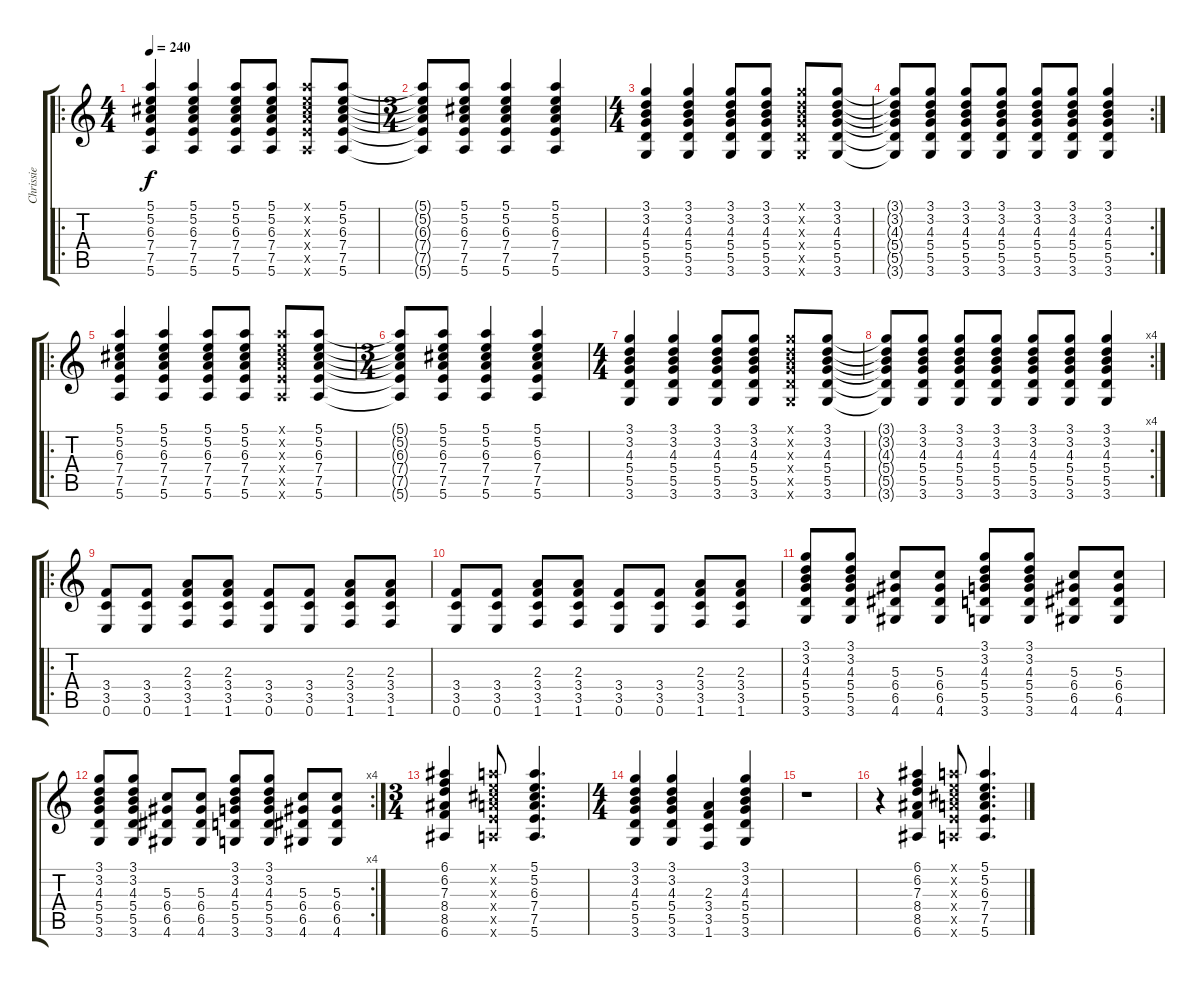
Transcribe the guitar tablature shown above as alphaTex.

\track ("Chrissie" "Chrissie") {instrument electricguitarclean}
\staff {score tabs}
\tuning (E4 B3 G3 D3 A2 E2) {hide}
\ro
\ts (4 4)
\tempo 240
\clef g2
\ks c
(5.1 5.2 6.3 7.4 7.5 5.6).4{dy f} (5.1 5.2 6.3 7.4 7.5 5.6).4 (5.1 5.2 6.3 7.4 7.5 5.6).8 (5.1 5.2 6.3 7.4 7.5 5.6).8 (5.1{x} 5.2{x} 6.3{x} 7.4{x} 7.5{x} 5.6{x}).8 (5.1 5.2 6.3 7.4 7.5 5.6).8 |
\ts (3 4)
(5.1{t} 5.2{t} 6.3{t} 7.4{t} 7.5{t} 5.6{t}).8 (5.1 5.2 6.3 7.4 7.5 5.6).8 (5.1 5.2 6.3 7.4 7.5 5.6).4 (5.1 5.2 6.3 7.4 7.5 5.6).4 |
\ts (4 4)
(3.1 3.2 4.3 5.4 5.5 3.6).4 (3.1 3.2 4.3 5.4 5.5 3.6).4 (3.1 3.2 4.3 5.4 5.5 3.6).8 (3.1 3.2 4.3 5.4 5.5 3.6).8 (3.1{x} 3.2{x} 4.3{x} 5.4{x} 5.5{x} 3.6{x}).8 (3.1 3.2 4.3 5.4 5.5 3.6).8 |
\rc 2
(3.1{t} 3.2{t} 4.3{t} 5.4{t} 5.5{t} 3.6{t}).8 (3.1 3.2 4.3 5.4 5.5 3.6).8 (3.1 3.2 4.3 5.4 5.5 3.6).8 (3.1 3.2 4.3 5.4 5.5 3.6).8 (3.1 3.2 4.3 5.4 5.5 3.6).8 (3.1 3.2 4.3 5.4 5.5 3.6).8 (3.1 3.2 4.3 5.4 5.5 3.6).4 |
\ro
(5.1 5.2 6.3 7.4 7.5 5.6).4 (5.1 5.2 6.3 7.4 7.5 5.6).4 (5.1 5.2 6.3 7.4 7.5 5.6).8 (5.1 5.2 6.3 7.4 7.5 5.6).8 (5.1{x} 5.2{x} 6.3{x} 7.4{x} 7.5{x} 5.6{x}).8 (5.1 5.2 6.3 7.4 7.5 5.6).8 |
\ts (3 4)
(5.1{t} 5.2{t} 6.3{t} 7.4{t} 7.5{t} 5.6{t}).8 (5.1 5.2 6.3 7.4 7.5 5.6).8 (5.1 5.2 6.3 7.4 7.5 5.6).4 (5.1 5.2 6.3 7.4 7.5 5.6).4 |
\ts (4 4)
(3.1 3.2 4.3 5.4 5.5 3.6).4 (3.1 3.2 4.3 5.4 5.5 3.6).4 (3.1 3.2 4.3 5.4 5.5 3.6).8 (3.1 3.2 4.3 5.4 5.5 3.6).8 (3.1{x} 3.2{x} 4.3{x} 5.4{x} 5.5{x} 3.6{x}).8 (3.1 3.2 4.3 5.4 5.5 3.6).8 |
\rc 4
(3.1{t} 3.2{t} 4.3{t} 5.4{t} 5.5{t} 3.6{t}).8 (3.1 3.2 4.3 5.4 5.5 3.6).8 (3.1 3.2 4.3 5.4 5.5 3.6).8 (3.1 3.2 4.3 5.4 5.5 3.6).8 (3.1 3.2 4.3 5.4 5.5 3.6).8 (3.1 3.2 4.3 5.4 5.5 3.6).8 (3.1 3.2 4.3 5.4 5.5 3.6).4 |
\ro
(3.4 3.5 0.6).8 (3.4 3.5 0.6).8 (2.3 3.4 3.5 1.6).8 (2.3 3.4 3.5 1.6).8 (3.4 3.5 0.6).8 (3.4 3.5 0.6).8 (2.3 3.4 3.5 1.6).8 (2.3 3.4 3.5 1.6).8 |
(3.4 3.5 0.6).8 (3.4 3.5 0.6).8 (2.3 3.4 3.5 1.6).8 (2.3 3.4 3.5 1.6).8 (3.4 3.5 0.6).8 (3.4 3.5 0.6).8 (2.3 3.4 3.5 1.6).8 (2.3 3.4 3.5 1.6).8 |
(3.1 3.2 4.3 5.4 5.5 3.6).8 (3.1 3.2 4.3 5.4 5.5 3.6).8 (5.3 6.4 6.5 4.6).8 (5.3 6.4 6.5 4.6).8 (3.1 3.2 4.3 5.4 5.5 3.6).8 (3.1 3.2 4.3 5.4 5.5 3.6).8 (5.3 6.4 6.5 4.6).8 (5.3 6.4 6.5 4.6).8 |
\rc 4
(3.1 3.2 4.3 5.4 5.5 3.6).8 (3.1 3.2 4.3 5.4 5.5 3.6).8 (5.3 6.4 6.5 4.6).8 (5.3 6.4 6.5 4.6).8 (3.1 3.2 4.3 5.4 5.5 3.6).8 (3.1 3.2 4.3 5.4 5.5 3.6).8 (5.3 6.4 6.5 4.6).8 (5.3 6.4 6.5 4.6).8 |
\ts (3 4)
(6.1 6.2 7.3 8.4 8.5 6.6).4 (5.1{x} 5.2{x} 6.3{x} 7.4{x} 7.5{x} 5.6{x}).8 (5.1 5.2 6.3 7.4 7.5 5.6).4{d} |
\ts (4 4)
(3.1 3.2 4.3 5.4 5.5 3.6).4 (3.1 3.2 4.3 5.4 5.5 3.6).4 (2.3 3.4 3.5 1.6).4 (3.1 3.2 4.3 5.4 5.5 3.6).4 |
r.1 |
r.4 (6.1 6.2 7.3 8.4 8.5 6.6).4 (5.1{x} 5.2{x} 6.3{x} 7.4{x} 7.5{x} 5.6{x}).8 (5.1 5.2 6.3 7.4 7.5 5.6).4{d}
